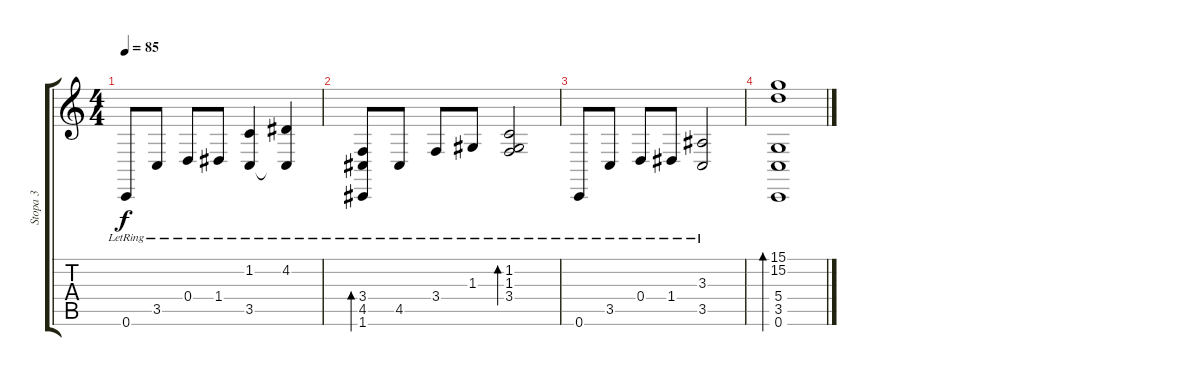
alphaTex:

\track ("Stopa 3" "Stopa 3") {instrument electricpiano1}
\staff {score tabs}
\tuning (E4 B3 G3 D3 A2 C2) {hide}
\ts (4 4)
\tempo 85
\clef g2
\ks c
0.6{lr}.8{dy f} 3.5{lr}.8 0.4{lr}.8 1.4{lr}.8 (1.2{lr} 3.5{lr}).4 (4.2{lr} 3.5{t}).4 |
(3.4{lr} 4.5{lr} 1.6{lr}).8{bd 120} 4.5{lr}.8 3.4{lr}.8 1.3{lr}.8 (1.2{lr} 1.3 3.4).2{bd 120} |
0.6{lr}.8 3.5{lr}.8 0.4{lr}.8 1.4{lr}.8 (3.3{lr} 3.5{lr}).2 |
(15.1 15.2 5.4 3.5 0.6).1{bd 240}
